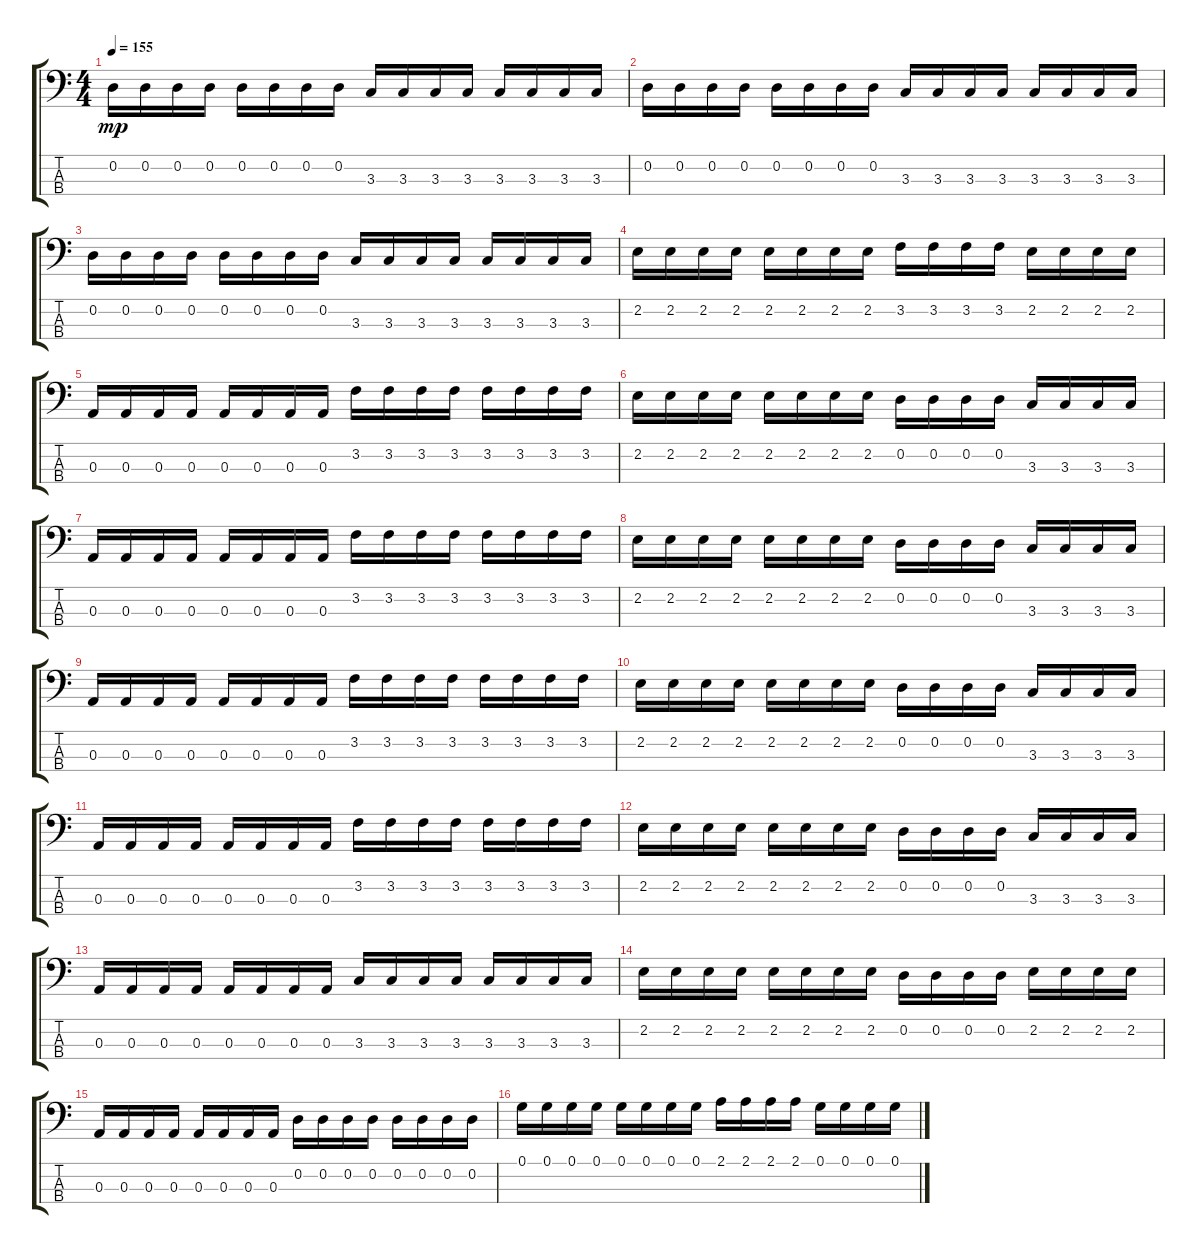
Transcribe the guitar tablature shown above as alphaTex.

\track "" {instrument electricbasspick}
\staff {score tabs}
\tuning (G2 D2 A1 E1) {hide}
\ts (4 4)
\tempo 155
\clef f4
\ks c
0.2.16{dy mp} 0.2.16 0.2.16 0.2.16 0.2.16 0.2.16 0.2.16 0.2.16 3.3.16 3.3.16 3.3.16 3.3.16 3.3.16 3.3.16 3.3.16 3.3.16 |
0.2.16 0.2.16 0.2.16 0.2.16 0.2.16 0.2.16 0.2.16 0.2.16 3.3.16 3.3.16 3.3.16 3.3.16 3.3.16 3.3.16 3.3.16 3.3.16 |
0.2.16 0.2.16 0.2.16 0.2.16 0.2.16 0.2.16 0.2.16 0.2.16 3.3.16 3.3.16 3.3.16 3.3.16 3.3.16 3.3.16 3.3.16 3.3.16 |
2.2.16 2.2.16 2.2.16 2.2.16 2.2.16 2.2.16 2.2.16 2.2.16 3.2.16 3.2.16 3.2.16 3.2.16 2.2.16 2.2.16 2.2.16 2.2.16 |
0.3.16 0.3.16 0.3.16 0.3.16 0.3.16 0.3.16 0.3.16 0.3.16 3.2.16 3.2.16 3.2.16 3.2.16 3.2.16 3.2.16 3.2.16 3.2.16 |
2.2.16 2.2.16 2.2.16 2.2.16 2.2.16 2.2.16 2.2.16 2.2.16 0.2.16 0.2.16 0.2.16 0.2.16 3.3.16 3.3.16 3.3.16 3.3.16 |
0.3.16 0.3.16 0.3.16 0.3.16 0.3.16 0.3.16 0.3.16 0.3.16 3.2.16 3.2.16 3.2.16 3.2.16 3.2.16 3.2.16 3.2.16 3.2.16 |
2.2.16 2.2.16 2.2.16 2.2.16 2.2.16 2.2.16 2.2.16 2.2.16 0.2.16 0.2.16 0.2.16 0.2.16 3.3.16 3.3.16 3.3.16 3.3.16 |
0.3.16 0.3.16 0.3.16 0.3.16 0.3.16 0.3.16 0.3.16 0.3.16 3.2.16 3.2.16 3.2.16 3.2.16 3.2.16 3.2.16 3.2.16 3.2.16 |
2.2.16 2.2.16 2.2.16 2.2.16 2.2.16 2.2.16 2.2.16 2.2.16 0.2.16 0.2.16 0.2.16 0.2.16 3.3.16 3.3.16 3.3.16 3.3.16 |
0.3.16 0.3.16 0.3.16 0.3.16 0.3.16 0.3.16 0.3.16 0.3.16 3.2.16 3.2.16 3.2.16 3.2.16 3.2.16 3.2.16 3.2.16 3.2.16 |
2.2.16 2.2.16 2.2.16 2.2.16 2.2.16 2.2.16 2.2.16 2.2.16 0.2.16 0.2.16 0.2.16 0.2.16 3.3.16 3.3.16 3.3.16 3.3.16 |
0.3.16 0.3.16 0.3.16 0.3.16 0.3.16 0.3.16 0.3.16 0.3.16 3.3.16 3.3.16 3.3.16 3.3.16 3.3.16 3.3.16 3.3.16 3.3.16 |
2.2.16 2.2.16 2.2.16 2.2.16 2.2.16 2.2.16 2.2.16 2.2.16 0.2.16 0.2.16 0.2.16 0.2.16 2.2.16 2.2.16 2.2.16 2.2.16 |
0.3.16 0.3.16 0.3.16 0.3.16 0.3.16 0.3.16 0.3.16 0.3.16 0.2.16 0.2.16 0.2.16 0.2.16 0.2.16 0.2.16 0.2.16 0.2.16 |
0.1.16 0.1.16 0.1.16 0.1.16 0.1.16 0.1.16 0.1.16 0.1.16 2.1.16 2.1.16 2.1.16 2.1.16 0.1.16 0.1.16 0.1.16 0.1.16
